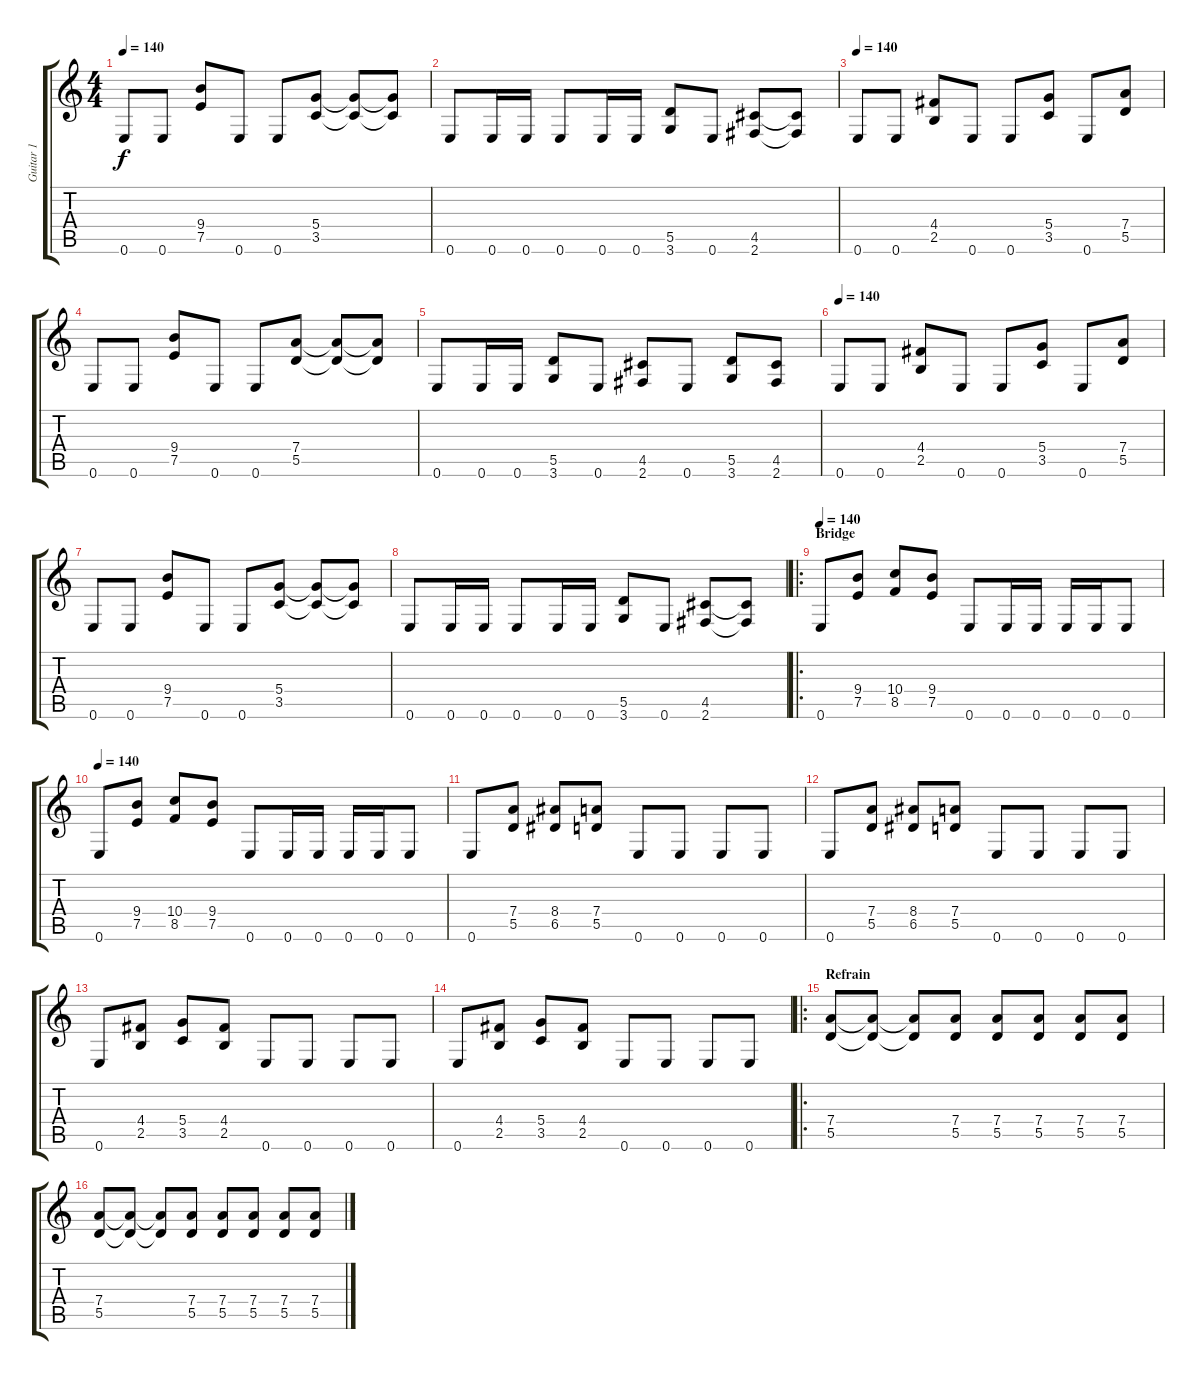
\track ("Guitar 1" "Guitar 1") {instrument overdrivenguitar}
\staff {score tabs}
\tuning (E4 B3 G3 D3 A2 E2) {hide}
\ts (4 4)
\tempo 140
\clef g2
\ks c
0.6.8{dy f} 0.6.8 (9.4 7.5).8 0.6.8 0.6.8 (5.4 3.5).8 (5.4{t} 3.5{t}).8 (5.4{t} 3.5{t}).8 |
0.6.8 0.6.16 0.6.16 0.6.8 0.6.16 0.6.16 (5.5 3.6).8 0.6.8 (4.5 2.6).8 (4.5{t} 2.6{t}).8 |
\tempo 140
0.6.8 0.6.8 (4.4 2.5).8 0.6.8 0.6.8 (5.4 3.5).8 0.6.8 (7.4 5.5).8 |
0.6.8 0.6.8 (9.4 7.5).8 0.6.8 0.6.8 (7.4 5.5).8 (7.4{t} 5.5{t}).8 (7.4{t} 5.5{t}).8 |
0.6.8 0.6.16 0.6.16 (5.5 3.6).8 0.6.8 (4.5 2.6).8 0.6.8 (5.5 3.6).8 (4.5 2.6).8 |
\tempo 140
0.6.8 0.6.8 (4.4 2.5).8 0.6.8 0.6.8 (5.4 3.5).8 0.6.8 (7.4 5.5).8 |
0.6.8 0.6.8 (9.4 7.5).8 0.6.8 0.6.8 (5.4 3.5).8 (5.4{t} 3.5{t}).8 (5.4{t} 3.5{t}).8 |
0.6.8 0.6.16 0.6.16 0.6.8 0.6.16 0.6.16 (5.5 3.6).8 0.6.8 (4.5 2.6).8 (4.5{t} 2.6{t}).8 |
\ro
\section ("" "Bridge ")
\tempo 140
0.6.8 (9.4 7.5).8 (10.4 8.5).8 (9.4 7.5).8 0.6.8 0.6.16 0.6.16 0.6.16 0.6.16 0.6.8 |
\tempo 140
0.6.8 (9.4 7.5).8 (10.4 8.5).8 (9.4 7.5).8 0.6.8 0.6.16 0.6.16 0.6.16 0.6.16 0.6.8 |
0.6.8 (7.4 5.5).8 (8.4 6.5).8 (7.4 5.5).8 0.6.8 0.6.8 0.6.8 0.6.8 |
0.6.8 (7.4 5.5).8 (8.4 6.5).8 (7.4 5.5).8 0.6.8 0.6.8 0.6.8 0.6.8 |
0.6.8 (4.4 2.5).8 (5.4 3.5).8 (4.4 2.5).8 0.6.8 0.6.8 0.6.8 0.6.8 |
0.6.8 (4.4 2.5).8 (5.4 3.5).8 (4.4 2.5).8 0.6.8 0.6.8 0.6.8 0.6.8 |
\ro
\section ("" "Refrain")
(7.4 5.5).8 (7.4{t} 5.5{t}).8 (7.4{t} 5.5{t}).8 (7.4 5.5).8 (7.4 5.5).8 (7.4 5.5).8 (7.4 5.5).8 (7.4 5.5).8 |
(7.4 5.5).8 (7.4{t} 5.5{t}).8 (7.4{t} 5.5{t}).8 (7.4 5.5).8 (7.4 5.5).8 (7.4 5.5).8 (7.4 5.5).8 (7.4 5.5).8
